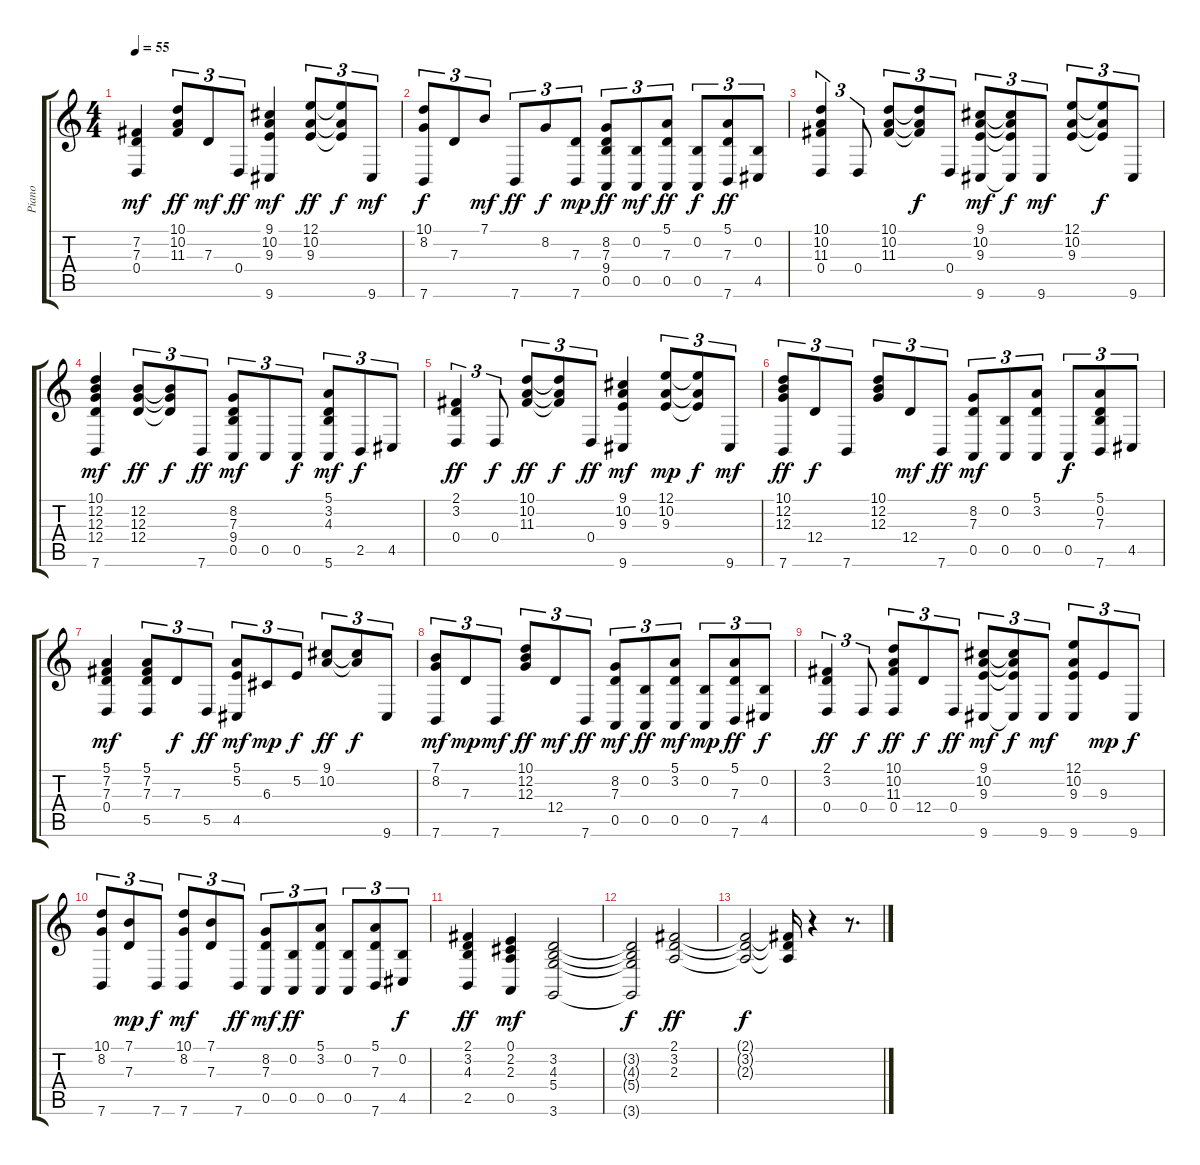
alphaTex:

\track ("Piano" "Piano") {instrument brightacousticpiano}
\staff {score tabs}
\tuning (E4 B3 G3 D3 A2 E2) {hide}
\ts (4 4)
\tempo 55
\clef g2
\ks c
(7.2 7.3 0.4).4{dy mf} (10.1 10.2 11.3).8{tu (3 2) dy ff} 7.3.8{tu (3 2) dy mf} 0.4.8{tu (3 2) dy ff} (9.1 10.2 9.3 9.6).4{dy mf} (12.1 10.2 9.3).8{tu (3 2) dy ff} (12.1{t} 10.2{t} 9.3{t}).8{tu (3 2) dy f} 9.6.8{tu (3 2) dy mf} |
(10.1 8.2 7.6).8{tu (3 2) dy f} 7.3.8{tu (3 2)} 7.1.8{tu (3 2) dy mf} 7.6.8{tu (3 2) dy ff} 8.2.8{tu (3 2) dy f} (7.3 7.6).8{tu (3 2) dy mp} (8.2 7.3 9.4 0.5).8{tu (3 2) dy ff} (0.2 0.5).8{tu (3 2) dy mf} (5.1 7.3 0.5).8{tu (3 2) dy ff} (0.2 0.5).8{tu (3 2) dy f} (5.1 7.3 7.6).8{tu (3 2) dy ff} (0.2 4.5).8{tu (3 2)} |
(10.1 10.2 11.3 0.4).4{tu (3 2)} 0.4.8{tu (3 2)} (10.1 10.2 11.3).8{tu (3 2)} (10.1{t} 10.2{t} 11.3{t}).8{tu (3 2) dy f} 0.4.8{tu (3 2)} (9.1 10.2 9.3 9.6).8{tu (3 2) dy mf} (9.1{t} 10.2{t} 9.3{t} 9.6{t}).8{tu (3 2) dy f} 9.6.8{tu (3 2) dy mf} (12.1 10.2 9.3).8{tu (3 2)} (12.1{t} 10.2{t} 9.3{t}).8{tu (3 2) dy f} 9.6.8{tu (3 2)} |
(10.1 12.2 12.3 12.4 7.6).4{dy mf} (12.2 12.3 12.4).8{tu (3 2) dy ff} (12.2{t} 12.3{t} 12.4{t}).8{tu (3 2) dy f} 7.6.8{tu (3 2) dy ff} (8.2 7.3 9.4 0.5).8{tu (3 2) dy mf} 0.5.8{tu (3 2)} 0.5.8{tu (3 2) dy f} (5.1 3.2 4.3 5.6).8{tu (3 2) dy mf} 2.5.8{tu (3 2) dy f} 4.5.8{tu (3 2)} |
(2.1 3.2 0.4).4{tu (3 2) dy ff} 0.4.8{tu (3 2) dy f} (10.1 10.2 11.3).8{tu (3 2) dy ff} (10.1{t} 10.2{t} 11.3{t}).8{tu (3 2) dy f} 0.4.8{tu (3 2) dy ff} (9.1 10.2 9.3 9.6).4{dy mf} (12.1 10.2 9.3).8{tu (3 2) dy mp} (12.1{t} 10.2{t} 9.3{t}).8{tu (3 2) dy f} 9.6.8{tu (3 2) dy mf} |
(10.1 12.2 12.3 7.6).8{tu (3 2) dy ff} 12.4.8{tu (3 2) dy f} 7.6.8{tu (3 2)} (10.1 12.2 12.3).8{tu (3 2)} 12.4.8{tu (3 2) dy mf} 7.6.8{tu (3 2) dy ff} (8.2 7.3 0.5).8{tu (3 2) dy mf} (0.2 0.5).8{tu (3 2)} (5.1 3.2 0.5).8{tu (3 2)} 0.5.8{tu (3 2) dy f} (5.1 0.2 7.3 7.6).8{tu (3 2)} 4.5.8{tu (3 2)} |
(5.1 7.2 7.3 0.4).4{dy mf} (5.1 7.2 7.3 5.5).8{tu (3 2)} 7.3.8{tu (3 2) dy f} 5.5.8{tu (3 2) dy ff} (5.1 5.2 4.5).8{tu (3 2) dy mf} 6.3.8{tu (3 2) dy mp} 5.2.8{tu (3 2) dy f} (9.1 10.2).8{tu (3 2) dy ff} (9.1{t} 10.2{t}).8{tu (3 2) dy f} 9.6.8{tu (3 2)} |
(7.1 8.2 7.6).8{tu (3 2) dy mf} 7.3.8{tu (3 2) dy mp} 7.6.8{tu (3 2) dy mf} (10.1 12.2 12.3).8{tu (3 2) dy ff} 12.4.8{tu (3 2) dy mf} 7.6.8{tu (3 2) dy ff} (8.2 7.3 0.5).8{tu (3 2) dy mf} (0.2 0.5).8{tu (3 2) dy ff} (5.1 3.2 0.5).8{tu (3 2) dy mf} (0.2 0.5).8{tu (3 2) dy mp} (5.1 7.3 7.6).8{tu (3 2) dy ff} (0.2 4.5).8{tu (3 2) dy f} |
(2.1 3.2 0.4).4{tu (3 2) dy ff} 0.4.8{tu (3 2) dy f} (10.1 10.2 11.3 0.4).8{tu (3 2) dy ff} 12.4.8{tu (3 2) dy f} 0.4.8{tu (3 2) dy ff} (9.1 10.2 9.3 9.6).8{tu (3 2) dy mf} (9.1{t} 10.2{t} 9.3{t} 9.6{t}).8{tu (3 2) dy f} 9.6.8{tu (3 2) dy mf} (12.1 10.2 9.3 9.6).8{tu (3 2)} 9.3.8{tu (3 2) dy mp} 9.6.8{tu (3 2) dy f} |
(10.1 8.2 7.6).8{tu (3 2)} (7.1 7.3).8{tu (3 2) dy mp} 7.6.8{tu (3 2) dy f} (10.1 8.2 7.6).8{tu (3 2) dy mf} (7.1 7.3).8{tu (3 2)} 7.6.8{tu (3 2) dy ff} (8.2 7.3 0.5).8{tu (3 2) dy mf} (0.2 0.5).8{tu (3 2) dy ff} (5.1 3.2 0.5).8{tu (3 2)} (0.2 0.5).8{tu (3 2)} (5.1 7.3 7.6).8{tu (3 2)} (0.2 4.5).8{tu (3 2) dy f} |
(2.1 3.2 4.3 2.5).4{dy ff} (0.1 2.2 2.3 0.5).4{dy mf} (3.2 4.3 5.4 3.6).2 |
(3.2{t} 4.3{t} 5.4{t} 3.6{t}).2{dy f} (2.1 3.2 2.3).2{dy ff} |
(2.1{t} 3.2{t} 2.3{t}).2{dy f} (2.1{t} 3.2{t} 2.3{t}).16 r.4 r.8{d}
